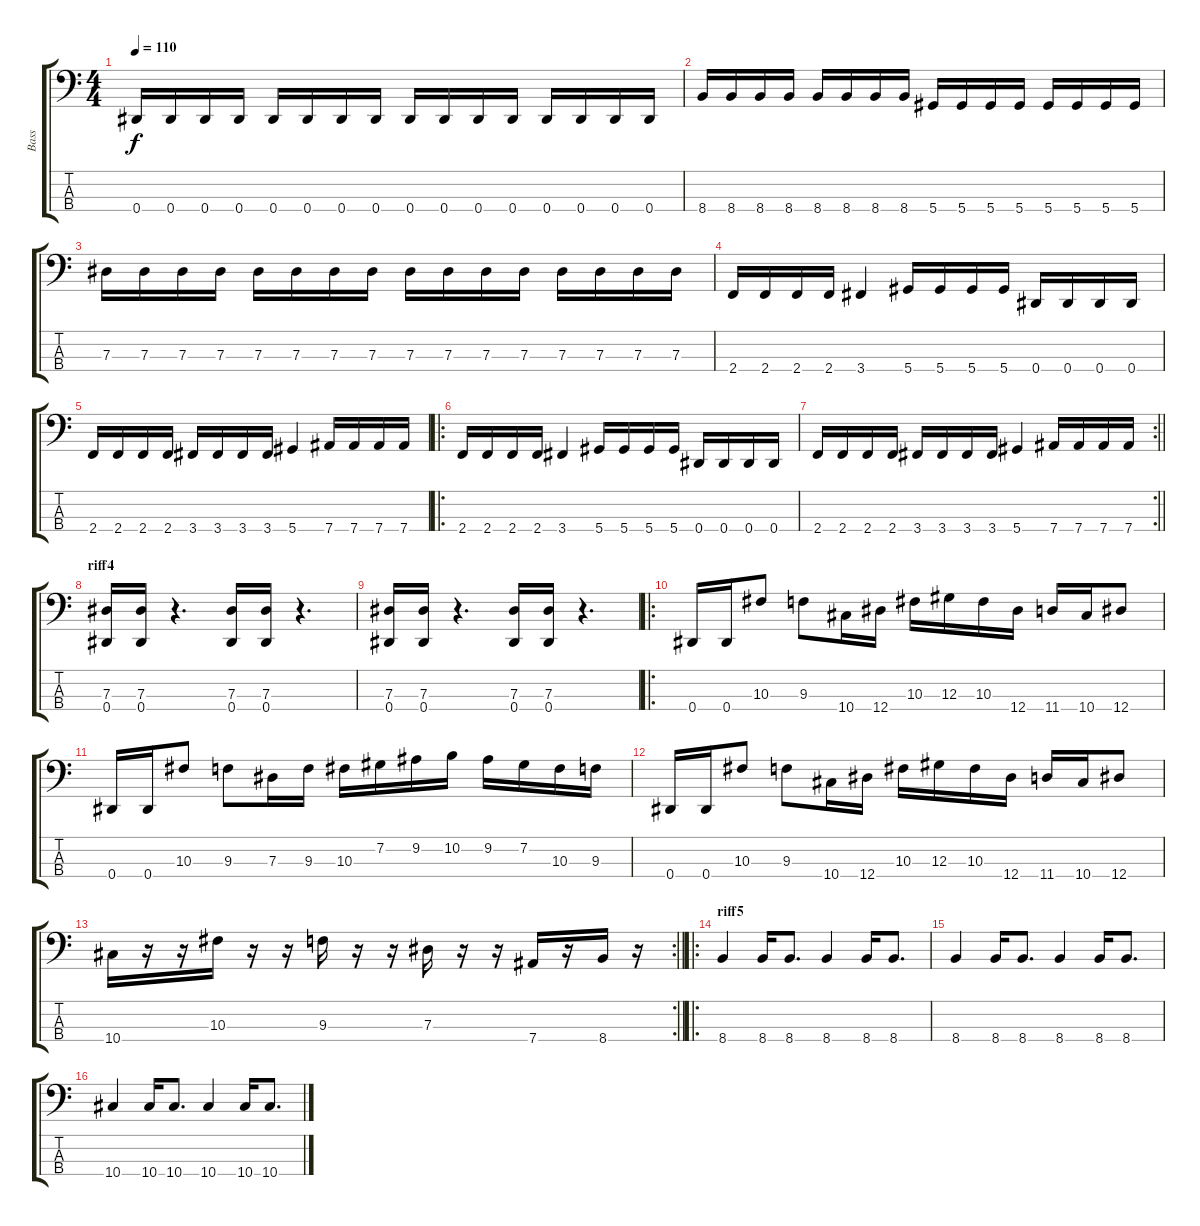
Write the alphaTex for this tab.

\track ("Bass" "Bass") {instrument electricbassfinger}
\staff {score tabs}
\tuning (Gb2 Db2 Ab1 Eb1) {hide}
\ts (4 4)
\tempo 110
\clef f4
\ks c
0.4.16{dy f} 0.4.16 0.4.16 0.4.16 0.4.16 0.4.16 0.4.16 0.4.16 0.4.16 0.4.16 0.4.16 0.4.16 0.4.16 0.4.16 0.4.16 0.4.16 |
8.4.16 8.4.16 8.4.16 8.4.16 8.4.16 8.4.16 8.4.16 8.4.16 5.4.16 5.4.16 5.4.16 5.4.16 5.4.16 5.4.16 5.4.16 5.4.16 |
7.3.16 7.3.16 7.3.16 7.3.16 7.3.16 7.3.16 7.3.16 7.3.16 7.3.16 7.3.16 7.3.16 7.3.16 7.3.16 7.3.16 7.3.16 7.3.16 |
2.4.16 2.4.16 2.4.16 2.4.16 3.4.4 5.4.16 5.4.16 5.4.16 5.4.16 0.4.16 0.4.16 0.4.16 0.4.16 |
2.4.16 2.4.16 2.4.16 2.4.16 3.4.16 3.4.16 3.4.16 3.4.16 5.4.4 7.4.16 7.4.16 7.4.16 7.4.16 |
\ro
2.4.16 2.4.16 2.4.16 2.4.16 3.4.4 5.4.16 5.4.16 5.4.16 5.4.16 0.4.16 0.4.16 0.4.16 0.4.16 |
\rc 2
\barLineRight lightlight
2.4.16 2.4.16 2.4.16 2.4.16 3.4.16 3.4.16 3.4.16 3.4.16 5.4.4 7.4.16 7.4.16 7.4.16 7.4.16 |
\section ("" "riff4")
(7.3 0.4).16 (7.3 0.4).16 r.4{d} (7.3 0.4).16 (7.3 0.4).16 r.4{d} |
(7.3 0.4).16 (7.3 0.4).16 r.4{d} (7.3 0.4).16 (7.3 0.4).16 r.4{d} |
\ro
0.4.16 0.4.16 10.3.8 9.3.8 10.4.16 12.4.16 10.3.16 12.3.16 10.3.16 12.4.16 11.4.16 10.4.16 12.4.8 |
0.4.16 0.4.16 10.3.8 9.3.8 7.3.16 9.3.16 10.3.16 7.2.16 9.2.16 10.2.16 9.2.16 7.2.16 10.3.16 9.3.16 |
0.4.16 0.4.16 10.3.8 9.3.8 10.4.16 12.4.16 10.3.16 12.3.16 10.3.16 12.4.16 11.4.16 10.4.16 12.4.8 |
\rc 2
\barLineRight lightlight
10.4.16 r.16 r.16 10.3.16 r.16 r.16 9.3.16 r.16 r.16 7.3.16 r.16 r.16 7.4.16 r.16 8.4.16 r.16 |
\ro
\section ("" "riff5")
8.4.4 8.4.16 8.4.8{d} 8.4.4 8.4.16 8.4.8{d} |
8.4.4 8.4.16 8.4.8{d} 8.4.4 8.4.16 8.4.8{d} |
10.4.4 10.4.16 10.4.8{d} 10.4.4 10.4.16 10.4.8{d}
